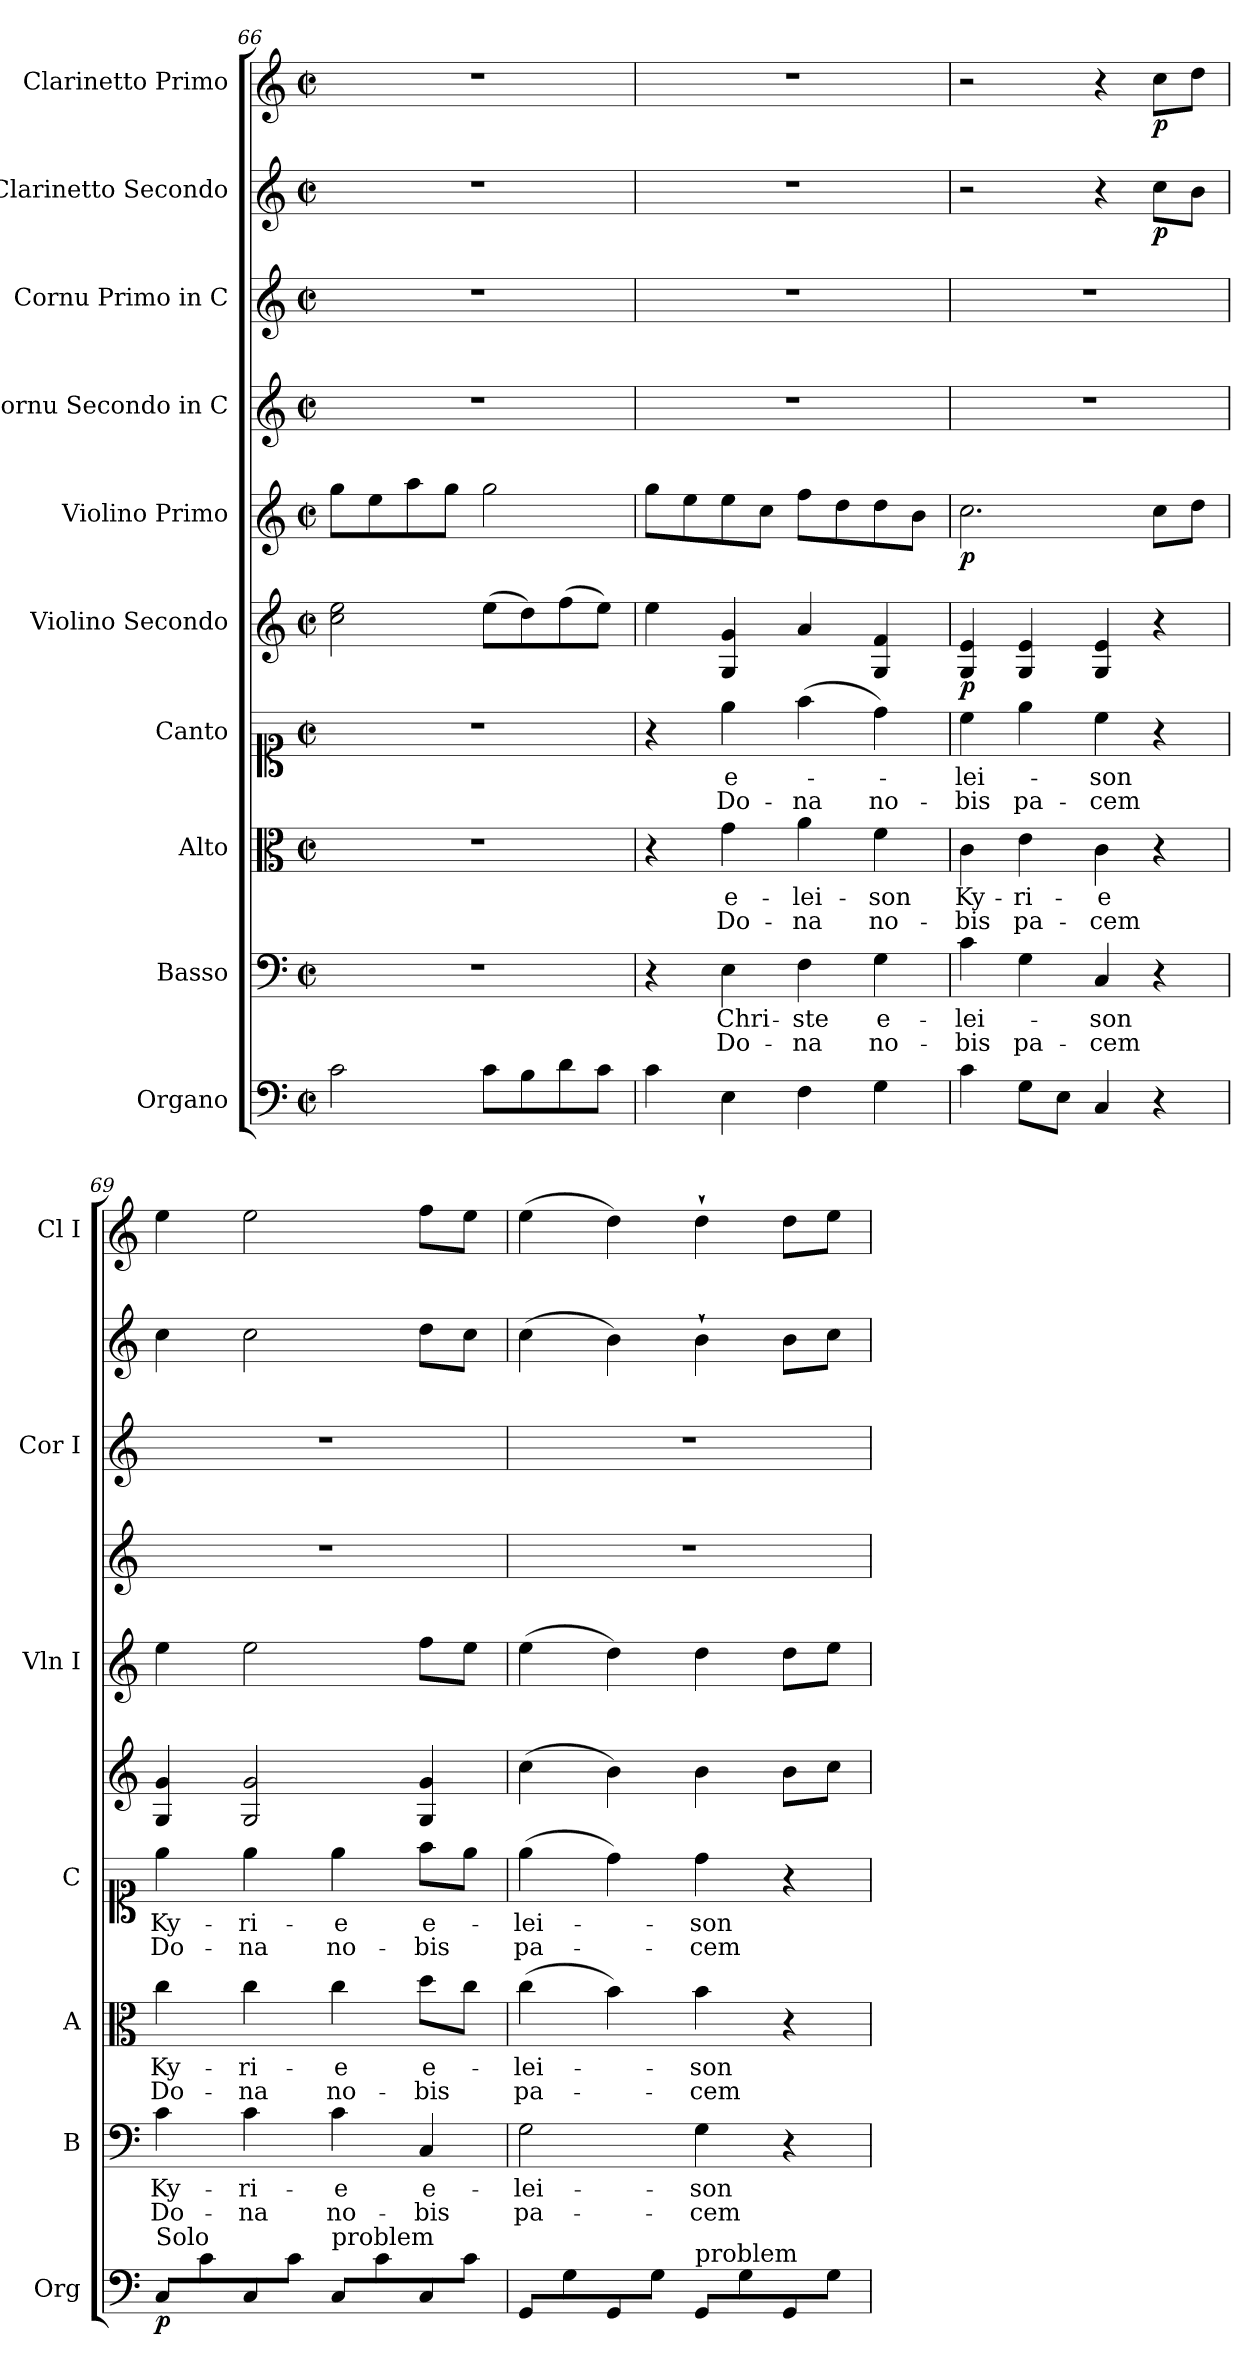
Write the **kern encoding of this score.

**kern	**dynam	**kern	**text	**text	**kern	**text	**text	**kern	**text	**text	**kern	**dynam	**kern	**dynam	**kern	**kern	**kern	**dynam	**kern	**dynam
*part10	*part10	*part9	*part9	*part9	*part8	*part8	*part8	*part7	*part7	*part7	*part6	*part6	*part5	*part5	*part4	*part3	*part2	*part2	*part1	*part1
*staff10	*staff10	*staff9	*staff9	*staff9	*staff8	*staff8	*staff8	*staff7	*staff7	*staff7	*staff6	*staff6	*staff5	*staff5	*staff4	*staff3	*staff2	*staff2	*staff1	*staff1
*I"Organo	*	*I"Basso	*	*	*I"Alto	*	*	*I"Canto	*	*	*I"Violino Secondo	*	*I"Violino Primo	*	*I"Cornu Secondo in C	*I"Cornu Primo in C	*I"Clarinetto Secondo	*	*I"Clarinetto Primo	*
*I'Org	*	*I'B	*	*	*I'A	*	*	*I'C	*	*	*	*	*I'Vln I	*	*	*I'Cor I	*	*	*I'Cl I	*
*clefF4	*	*clefF4	*	*	*clefC3	*	*	*clefC1	*	*	*clefG2	*	*clefG2	*	*clefG2	*clefG2	*clefG2	*	*clefG2	*
*k[]	*	*k[]	*	*	*k[]	*	*	*k[]	*	*	*k[]	*	*k[]	*	*k[]	*k[]	*k[]	*	*k[]	*
*M2/2	*	*M2/2	*	*	*M2/2	*	*	*M2/2	*	*	*M2/2	*	*M2/2	*	*M2/2	*M2/2	*M2/2	*	*M2/2	*
*met(c|)	*	*met(c|)	*	*	*met(c|)	*	*	*met(c|)	*	*	*met(c|)	*	*met(c|)	*	*met(c|)	*met(c|)	*met(c|)	*	*met(c|)	*
=66	=66	=66	=66	=66	=66	=66	=66	=66	=66	=66	=66	=66	=66	=66	=66	=66	=66	=66	=66	=66
2c	.	1r	.	.	1r	.	.	1r	.	.	2cc 2ee	.	8ggL	.	1r	1r	1r	.	1r	.
.	.	.	.	.	.	.	.	.	.	.	.	.	8ee	.	.	.	.	.	.	.
.	.	.	.	.	.	.	.	.	.	.	.	.	8aa	.	.	.	.	.	.	.
.	.	.	.	.	.	.	.	.	.	.	.	.	8ggJ	.	.	.	.	.	.	.
8cL	.	.	.	.	.	.	.	.	.	.	(>8eeL	.	2gg	.	.	.	.	.	.	.
8B	.	.	.	.	.	.	.	.	.	.	8dd)	.	.	.	.	.	.	.	.	.
8d	.	.	.	.	.	.	.	.	.	.	(>8ff	.	.	.	.	.	.	.	.	.
8cJ	.	.	.	.	.	.	.	.	.	.	8eeJ)	.	.	.	.	.	.	.	.	.
=67	=67	=67	=67	=67	=67	=67	=67	=67	=67	=67	=67	=67	=67	=67	=67	=67	=67	=67	=67	=67
4c	.	4r	.	.	4r	.	.	4r	.	.	4ee	.	8ggL	.	1r	1r	1r	.	1r	.
.	.	.	.	.	.	.	.	.	.	.	.	.	8ee	.	.	.	.	.	.	.
4E	.	4E	Chri-	Do-	4g	e-	Do-	4ee	e-	Do-	4G 4g	.	8ee	.	.	.	.	.	.	.
.	.	.	.	.	.	.	.	.	.	.	.	.	8ccJ	.	.	.	.	.	.	.
4F	.	4F	-ste	-na	4a	-lei-	-na	(>4ff	.	-na	4a	.	8ffL	.	.	.	.	.	.	.
.	.	.	.	.	.	.	.	.	.	.	.	.	8dd	.	.	.	.	.	.	.
4G	.	4G	e-	no-	4f	-son	no-	4dd)	.	no-	4G 4f	.	8dd	.	.	.	.	.	.	.
.	.	.	.	.	.	.	.	.	.	.	.	.	8bJ	.	.	.	.	.	.	.
=68	=68	=68	=68	=68	=68	=68	=68	=68	=68	=68	=68	=68	=68	=68	=68	=68	=68	=68	=68	=68
4c	.	4c	-lei-	-bis	4c	Ky-	-bis	4cc	-lei-	-bis	4G 4e	p	2.cc	p	1r	1r	2r	.	2r	.
8GL	.	4G	.	pa-	4e	-ri-	pa-	4ee	.	pa-	4G 4e	.	.	.	.	.	.	.	.	.
8EJ	.	.	.	.	.	.	.	.	.	.	.	.	.	.	.	.	.	.	.	.
4C	.	4C	-son	-cem	4c	-e	-cem	4cc	-son	-cem	4G 4e	.	.	.	.	.	4r	.	4r	.
4r	.	4r	.	.	4r	.	.	4r	.	.	4r	.	8ccL	.	.	.	8ccL	p	8ccL	p
.	.	.	.	.	.	.	.	.	.	.	.	.	8ddJ	.	.	.	8bJ	.	8ddJ	.
=69	=69	=69	=69	=69	=69	=69	=69	=69	=69	=69	=69	=69	=69	=69	=69	=69	=69	=69	=69	=69
!LO:TX:a:t=Solo	!	!	!	!	!	!	!	!	!	!	!	!	!	!	!	!	!	!	!	!
8C/L	p	4c	Ky-	Do-	4cc	Ky-	Do-	4ee	Ky-	Do-	4G 4g	.	4ee	.	1r	1r	4cc	.	4ee	.
8c\	.	.	.	.	.	.	.	.	.	.	.	.	.	.	.	.	.	.	.	.
8C/	.	4c	-ri-	-na	4cc	-ri-	-na	4ee	-ri-	-na	2G 2g	.	2ee	.	.	.	2cc	.	2ee	.
8c\J	.	.	.	.	.	.	.	.	.	.	.	.	.	.	.	.	.	.	.	.
!LO:TX:a:t=problem	!	!	!	!	!	!	!	!	!	!	!	!	!	!	!	!	!	!	!	!
8C/L	.	4c	-e	no-	4cc	-e	no-	4ee	-e	no-	.	.	.	.	.	.	.	.	.	.
8c\	.	.	.	.	.	.	.	.	.	.	.	.	.	.	.	.	.	.	.	.
8C/	.	4C	e-	-bis	8ddL	e-	-bis	8ffL	e-	-bis	4G 4g	.	8ffL	.	.	.	8ddL	.	8ffL	.
8c\J	.	.	.	.	8ccJ	.	.	8eeJ	.	.	.	.	8eeJ	.	.	.	8ccJ	.	8eeJ	.
=70	=70	=70	=70	=70	=70	=70	=70	=70	=70	=70	=70	=70	=70	=70	=70	=70	=70	=70	=70	=70
8GG/L	.	2G	-lei-	pa-	(>4cc	-lei-	pa-	(>4ee	-lei-	pa-	(>4cc	.	(>4ee	.	1r	1r	(>4cc	.	(>4ee	.
8G\	.	.	.	.	.	.	.	.	.	.	.	.	.	.	.	.	.	.	.	.
8GG/	.	.	.	.	4b)	.	.	4dd)	.	.	4b)	.	4dd)	.	.	.	4b)	.	4dd)	.
8G\J	.	.	.	.	.	.	.	.	.	.	.	.	.	.	.	.	.	.	.	.
!LO:TX:a:t=problem	!	!	!	!	!	!	!	!	!	!	!	!	!	!	!	!	!	!	!	!
8GG/L	.	4G	-son	-cem	4b	-son	-cem	4dd	-son	-cem	4b	.	4dd	.	.	.	4b`	.	4dd`	.
8G\	.	.	.	.	.	.	.	.	.	.	.	.	.	.	.	.	.	.	.	.
8GG/	.	4r	.	.	4r	.	.	4r	.	.	8bL	.	8ddL	.	.	.	8bL	.	8ddL	.
8G\J	.	.	.	.	.	.	.	.	.	.	8ccJ	.	8eeJ	.	.	.	8ccJ	.	8eeJ	.
=	=	=	=	=	=	=	=	=	=	=	=	=	=	=	=	=	=	=	=	=
*-	*-	*-	*-	*-	*-	*-	*-	*-	*-	*-	*-	*-	*-	*-	*-	*-	*-	*-	*-	*-
